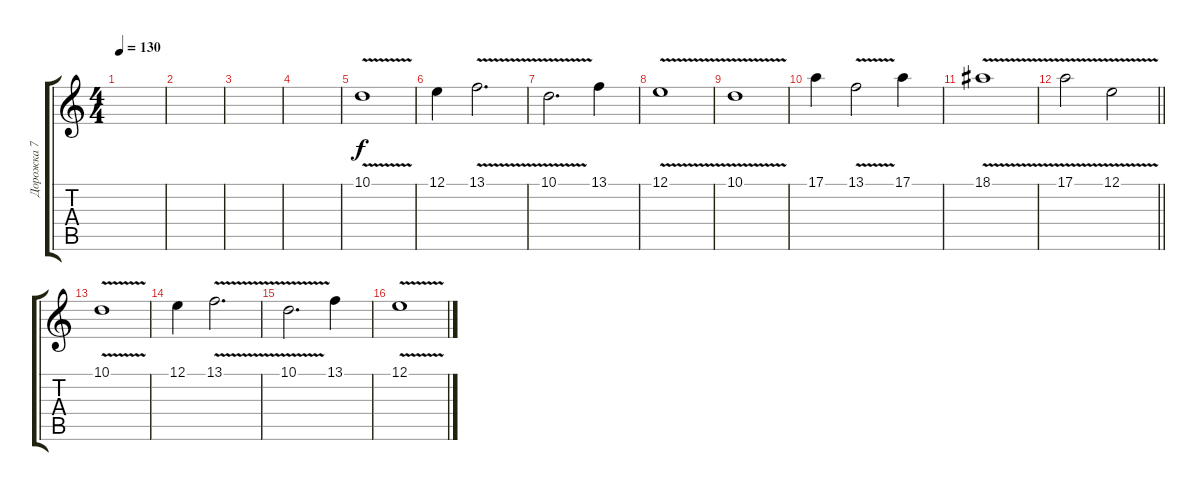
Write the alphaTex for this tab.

\track ("Дорожка 7" "Дорожка 7") {instrument pad4choir}
\staff {score tabs}
\tuning (E4 B3 G3 D3 A2 E2) {hide}
\ts (4 4)
\tempo 130
\clef g2
\ks c
|
|
|
|
10.1{v}.1 |
12.1.4 13.1{v}.2{d} |
10.1{v}.2{d} 13.1.4 |
12.1{v}.1 |
10.1{v}.1 |
17.1.4 13.1{v}.2 17.1.4 |
18.1{v}.1 |
\barLineRight lightlight
17.1{v}.2 12.1{v}.2 |
10.1{v}.1 |
12.1.4 13.1{v}.2{d} |
10.1{v}.2{d} 13.1.4 |
12.1{v}.1
